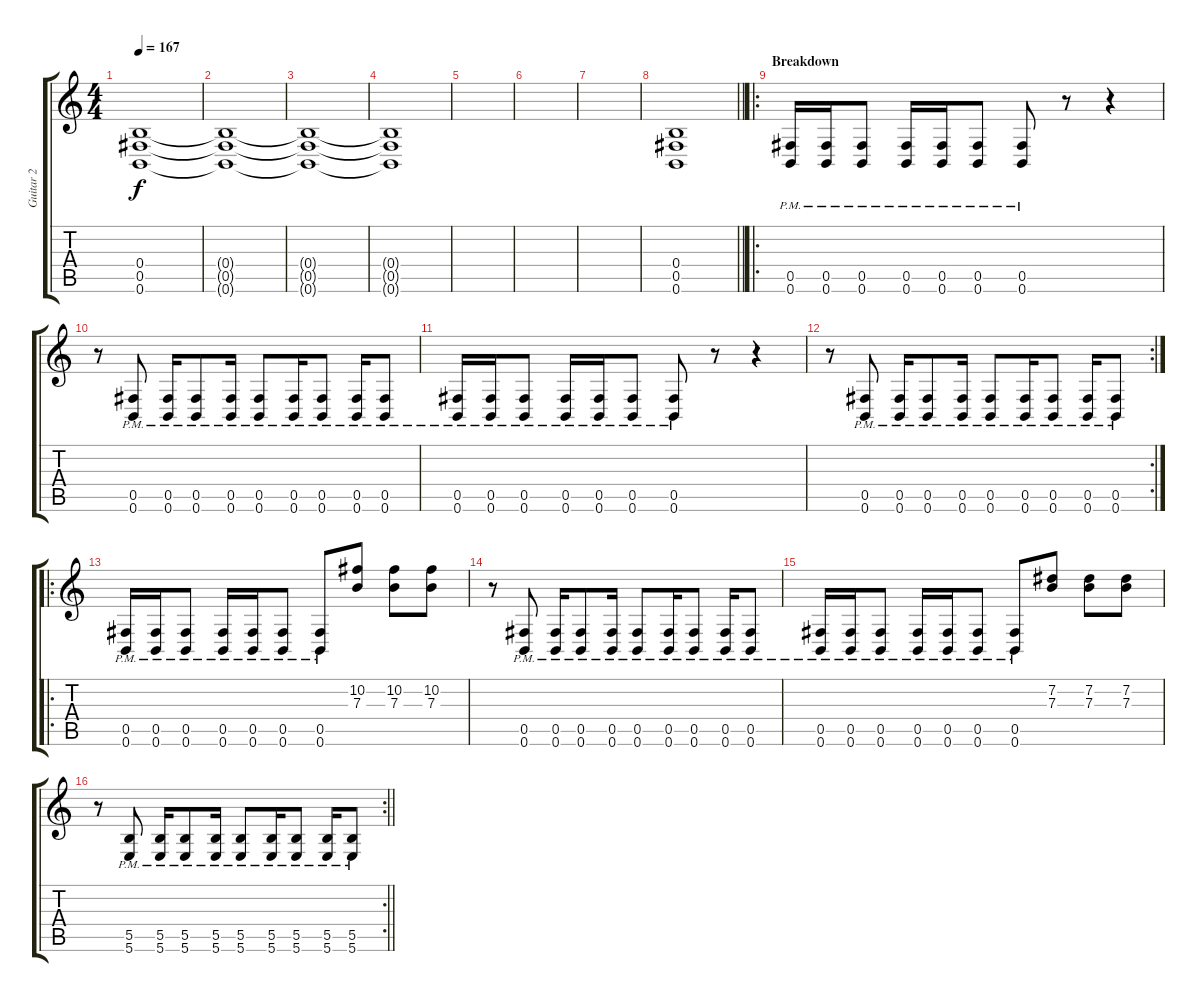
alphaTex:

\track ("Guitar 2" "Guitar 2") {instrument overdrivenguitar}
\staff {score tabs}
\tuning (Db4 Ab3 E3 B2 Gb2 B1) {hide}
\ts (4 4)
\tempo 167
\clef g2
\ks c
(0.4 0.5 0.6).1{dy f volume 0} |
(0.4{t} 0.5{t} 0.6{t}).1 |
(0.4{t} 0.5{t} 0.6{t}).1 |
(0.4{t} 0.5{t} 0.6{t}).1 |
|
|
|
\barLineRight lightlight
(0.4 0.5 0.6).1{volume 13} |
\ro
\section ("" "Breakdown")
(0.5{pm} 0.6{pm}).16 (0.5{pm} 0.6{pm}).16 (0.5{pm} 0.6{pm}).8 (0.5{pm} 0.6{pm}).16 (0.5{pm} 0.6{pm}).16 (0.5{pm} 0.6).8 (0.5{pm} 0.6).8 r.8 r.4 |
r.8 (0.5{pm} 0.6{pm}).8 (0.5{pm} 0.6{pm}).16 (0.5{pm} 0.6{pm}).8 (0.5{pm} 0.6{pm}).16 (0.5{pm} 0.6{pm}).8 (0.5{pm} 0.6{pm}).16 (0.5{pm} 0.6{pm}).8 (0.5{pm} 0.6{pm}).16 (0.5{pm} 0.6{pm}).8 |
(0.5{pm} 0.6{pm}).16 (0.5{pm} 0.6{pm}).16 (0.5{pm} 0.6{pm}).8 (0.5{pm} 0.6{pm}).16 (0.5{pm} 0.6{pm}).16 (0.5{pm} 0.6).8 (0.5{pm} 0.6).8 r.8 r.4 |
\rc 2
r.8 (0.5{pm} 0.6{pm}).8 (0.5{pm} 0.6{pm}).16 (0.5{pm} 0.6{pm}).8 (0.5{pm} 0.6{pm}).16 (0.5{pm} 0.6{pm}).8 (0.5{pm} 0.6{pm}).16 (0.5{pm} 0.6{pm}).8 (0.5{pm} 0.6{pm}).16 (0.5{pm} 0.6{pm}).8 |
\ro
(0.5{pm} 0.6{pm}).16 (0.5{pm} 0.6{pm}).16 (0.5{pm} 0.6{pm}).8 (0.5{pm} 0.6{pm}).16 (0.5{pm} 0.6{pm}).16 (0.5{pm} 0.6).8 (0.5{pm} 0.6).8 (10.2 7.3).8 (10.2 7.3).8 (10.2 7.3).8 |
r.8 (0.5{pm} 0.6{pm}).8 (0.5{pm} 0.6{pm}).16 (0.5{pm} 0.6{pm}).8 (0.5{pm} 0.6{pm}).16 (0.5{pm} 0.6{pm}).8 (0.5{pm} 0.6{pm}).16 (0.5{pm} 0.6{pm}).8 (0.5{pm} 0.6{pm}).16 (0.5{pm} 0.6{pm}).8 |
(0.5{pm} 0.6{pm}).16 (0.5{pm} 0.6{pm}).16 (0.5{pm} 0.6{pm}).8 (0.5{pm} 0.6{pm}).16 (0.5{pm} 0.6{pm}).16 (0.5{pm} 0.6).8 (0.5{pm} 0.6).8 (7.2 7.3).8 (7.2 7.3).8 (7.2 7.3).8 |
\rc 2
\barLineRight lightlight
r.8 (5.5{pm} 5.6{pm}).8 (5.5{pm} 5.6{pm}).16 (5.5{pm} 5.6{pm}).8 (5.5{pm} 5.6{pm}).16 (5.5{pm} 5.6{pm}).8 (5.5{pm} 5.6{pm}).16 (5.5{pm} 5.6{pm}).8 (5.5{pm} 5.6{pm}).16 (5.5{pm} 5.6{pm}).8
